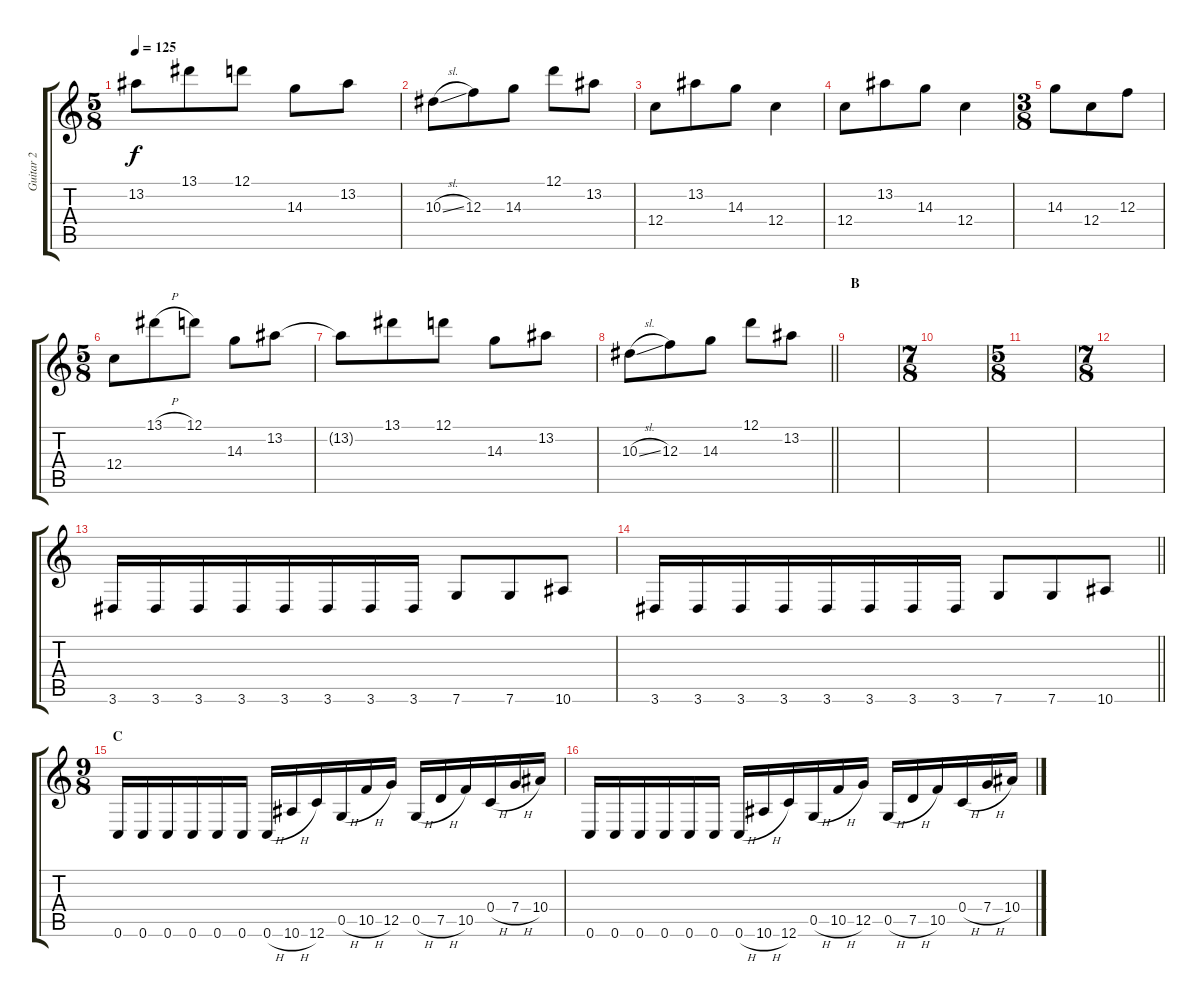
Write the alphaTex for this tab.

\track ("Guitar 2" "Guitar 2") {instrument overdrivenguitar}
\staff {score tabs}
\tuning (D4 A3 F3 C3 G2 C2) {hide}
\ts (5 8)
\tempo 125
\clef g2
\ks c
13.2{t}.8{dy f} 13.1.8 12.1.8 14.3.8 13.2.8 |
10.3{sl}.8 12.3.8 14.3.8 12.1.8 13.2.8 |
12.4.8 13.2.8 14.3.8 12.4.4 |
12.4.8 13.2.8 14.3.8 12.4.4 |
\ts (3 8)
14.3.8 12.4.8 12.3.8 |
\ts (5 8)
12.4.8 13.1{h}.8 12.1.8 14.3.8 13.2.8 |
13.2{t}.8 13.1.8 12.1.8 14.3.8 13.2.8 |
\barLineRight lightlight
10.3{sl}.8 12.3.8 14.3.8 12.1.8 13.2.8 |
\section ("" "B")
|
\ts (7 8)
|
\ts (5 8)
|
\ts (7 8)
|
3.6.16 3.6.16 3.6.16 3.6.16 3.6.16 3.6.16 3.6.16 3.6.16 7.6.8 7.6.8 10.6.8 |
\barLineRight lightlight
3.6.16 3.6.16 3.6.16 3.6.16 3.6.16 3.6.16 3.6.16 3.6.16 7.6.8 7.6.8 10.6.8 |
\ts (9 8)
\section ("" "C")
0.6.16 0.6.16 0.6.16 0.6.16 0.6.16 0.6.16 0.6{h}.16 10.6{h}.16 12.6.16 0.5{h}.16 10.5{h}.16 12.5.16 0.5{h}.16 7.5{h}.16 10.5.16 0.4{h}.16 7.4{h}.16 10.4.16 |
0.6.16 0.6.16 0.6.16 0.6.16 0.6.16 0.6.16 0.6{h}.16 10.6{h}.16 12.6.16 0.5{h}.16 10.5{h}.16 12.5.16 0.5{h}.16 7.5{h}.16 10.5.16 0.4{h}.16 7.4{h}.16 10.4.16
